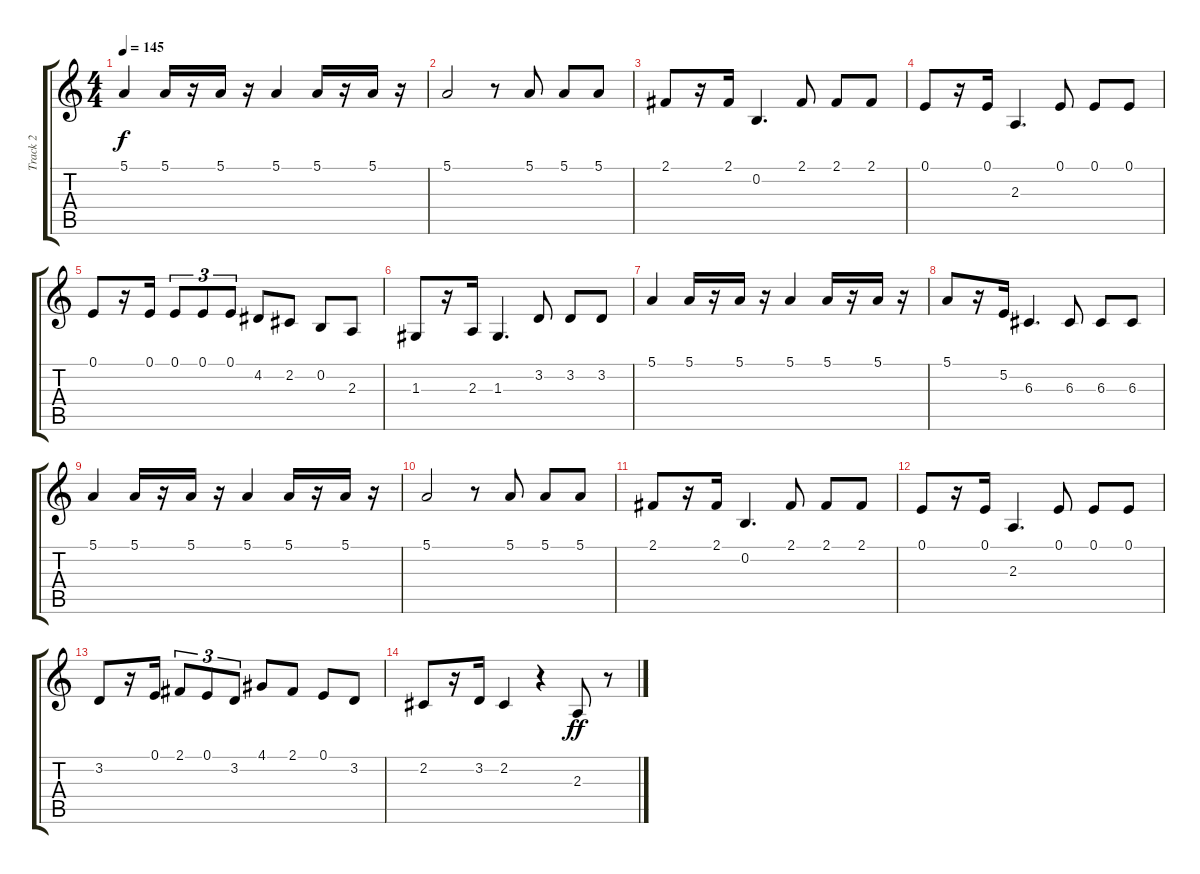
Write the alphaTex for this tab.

\track ("Track 2" "Track 2") {instrument clarinet}
\staff {score tabs}
\tuning (E4 B3 G3 D3 A2 E2) {hide}
\ts (4 4)
\tempo 145
\clef g2
\ks c
5.1.4{dy f} 5.1.16 r.16 5.1.16 r.16 5.1.4 5.1.16 r.16 5.1.16 r.16 |
5.1.2 r.8 5.1.8 5.1.8 5.1.8 |
2.1.8 r.16 2.1.16 0.2.4{d} 2.1.8 2.1.8 2.1.8 |
0.1.8 r.16 0.1.16 2.3.4{d} 0.1.8 0.1.8 0.1.8 |
0.1.8 r.16 0.1.16 0.1.8{tu (3 2)} 0.1.8{tu (3 2)} 0.1.8{tu (3 2)} 4.2.8 2.2.8 0.2.8 2.3.8 |
1.3.8 r.16 2.3.16 1.3.4{d} 3.2.8 3.2.8 3.2.8 |
5.1.4 5.1.16 r.16 5.1.16 r.16 5.1.4 5.1.16 r.16 5.1.16 r.16 |
5.1.8 r.16 5.2.16 6.3.4{d} 6.3.8 6.3.8 6.3.8 |
5.1.4 5.1.16 r.16 5.1.16 r.16 5.1.4 5.1.16 r.16 5.1.16 r.16 |
5.1.2 r.8 5.1.8 5.1.8 5.1.8 |
2.1.8 r.16 2.1.16 0.2.4{d} 2.1.8 2.1.8 2.1.8 |
0.1.8 r.16 0.1.16 2.3.4{d} 0.1.8 0.1.8 0.1.8 |
3.2.8 r.16 0.1.16 2.1.8{tu (3 2)} 0.1.8{tu (3 2)} 3.2.8{tu (3 2)} 4.1.8 2.1.8 0.1.8 3.2.8 |
2.2.8 r.16 3.2.16 2.2.4 r.4 2.3.8{dy ff} r.8
